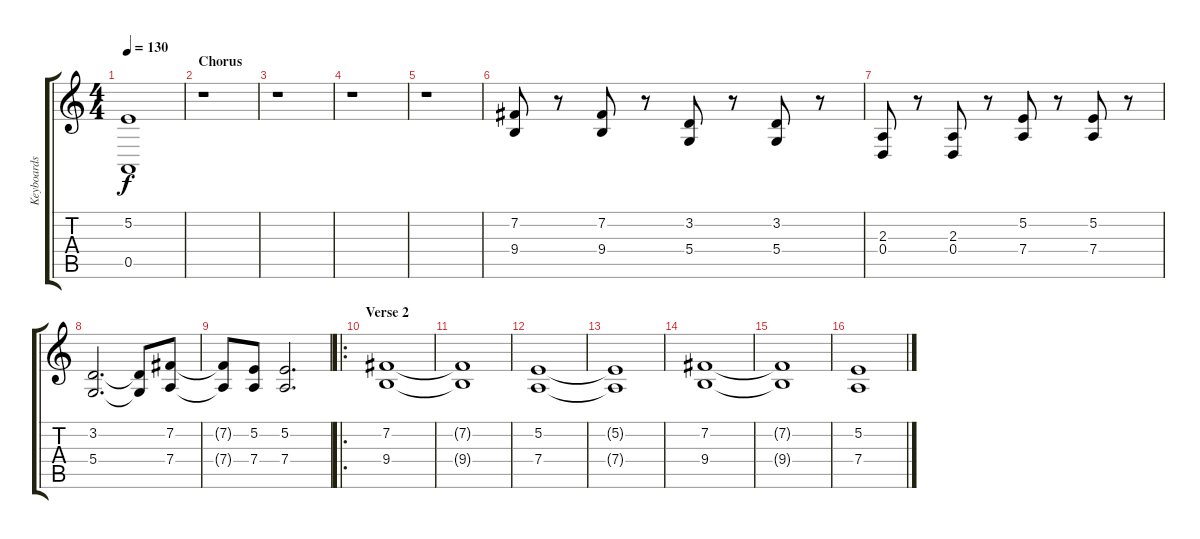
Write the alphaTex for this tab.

\track ("Keyboards" "Keyboards") {instrument stringensemble1}
\staff {score tabs}
\tuning (E4 B3 G3 D3 A2 E2) {hide}
\ts (4 4)
\tempo 130
\clef g2
\ks c
(5.2{t} 0.5{t}).1{dy f} |
\section ("" "Chorus")
r.1 |
r.1 |
r.1 |
r.1 |
(7.2 9.4).8 r.8 (7.2 9.4).8 r.8 (3.2 5.4).8 r.8 (3.2 5.4).8 r.8 |
(2.3 0.4).8 r.8 (2.3 0.4).8 r.8 (5.2 7.4).8 r.8 (5.2 7.4).8 r.8 |
(3.2 5.4).2{d} (3.2{t} 5.4{t}).8 (7.2 7.4).8 |
(7.2{t} 7.4{t}).8 (5.2 7.4).8 (5.2 7.4).2{d} |
\ro
\section ("" "Verse 2")
(7.2 9.4).1 |
(7.2{t} 9.4{t}).1 |
(5.2 7.4).1 |
(5.2{t} 7.4{t}).1 |
(7.2 9.4).1 |
(7.2{t} 9.4{t}).1 |
(5.2 7.4).1
